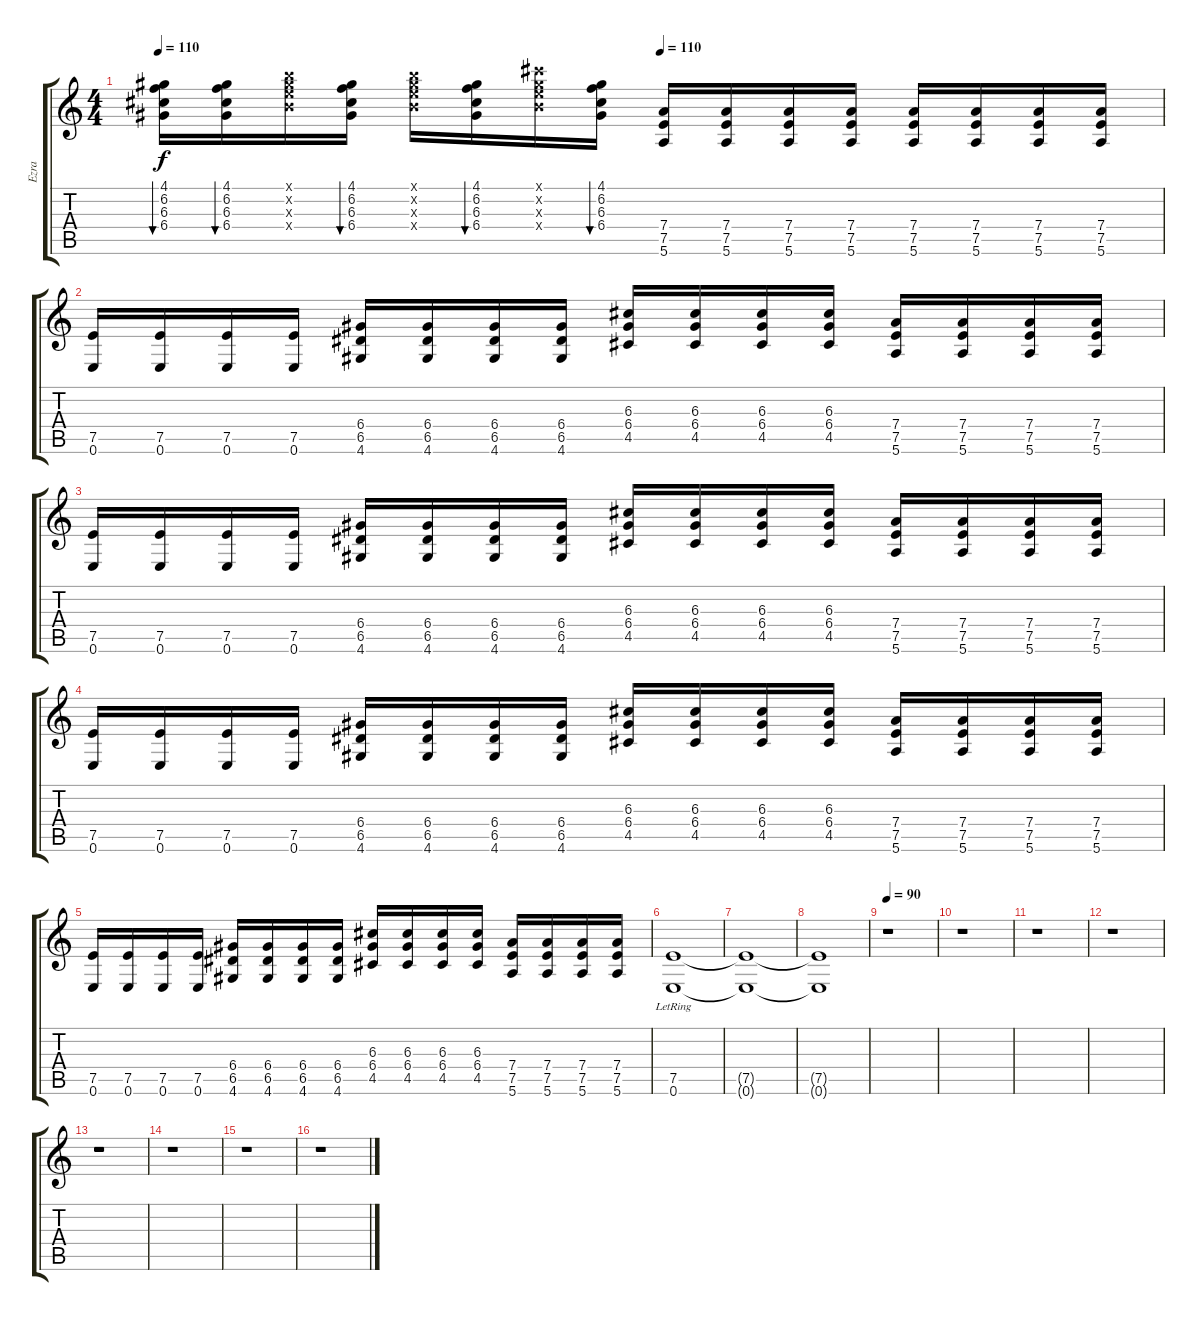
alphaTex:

\track ("Ezra " "Ezra ") {instrument distortionguitar}
\staff {score tabs}
\tuning (E4 B3 G3 D3 A2 E2) {hide}
\ts (4 4)
\tempo 110
\tempo (110 0.5)
\clef g2
\ks c
(4.1 6.2 6.3 6.4).16{bu 60 dy f} (4.1 6.2 6.3 6.4).16{bu 60} (7.1{x} 9.2{x} 9.3{x} 9.4{x}).16 (4.1 6.2 6.3 6.4).16{bu 60} (7.1{x} 9.2{x} 9.3{x} 9.4{x}).16 (4.1 6.2 6.3 6.4).16{bu 60} (9.1{x} 9.2{x} 9.3{x} 9.4{x}).16 (4.1 6.2 6.3 6.4).16{bu 60} (7.4 7.5 5.6).16{volume 14 instrument distortionguitar} (7.4 7.5 5.6).16 (7.4 7.5 5.6).16 (7.4 7.5 5.6).16 (7.4 7.5 5.6).16 (7.4 7.5 5.6).16 (7.4 7.5 5.6).16 (7.4 7.5 5.6).16 |
(7.5 0.6).16 (7.5 0.6).16 (7.5 0.6).16 (7.5 0.6).16 (6.4 6.5 4.6).16 (6.4 6.5 4.6).16 (6.4 6.5 4.6).16 (6.4 6.5 4.6).16 (6.3 6.4 4.5).16 (6.3 6.4 4.5).16 (6.3 6.4 4.5).16 (6.3 6.4 4.5).16 (7.4 7.5 5.6).16 (7.4 7.5 5.6).16 (7.4 7.5 5.6).16 (7.4 7.5 5.6).16 |
(7.5 0.6).16 (7.5 0.6).16 (7.5 0.6).16 (7.5 0.6).16 (6.4 6.5 4.6).16 (6.4 6.5 4.6).16 (6.4 6.5 4.6).16 (6.4 6.5 4.6).16 (6.3 6.4 4.5).16 (6.3 6.4 4.5).16 (6.3 6.4 4.5).16 (6.3 6.4 4.5).16 (7.4 7.5 5.6).16 (7.4 7.5 5.6).16 (7.4 7.5 5.6).16 (7.4 7.5 5.6).16 |
(7.5 0.6).16 (7.5 0.6).16 (7.5 0.6).16 (7.5 0.6).16 (6.4 6.5 4.6).16 (6.4 6.5 4.6).16 (6.4 6.5 4.6).16 (6.4 6.5 4.6).16 (6.3 6.4 4.5).16 (6.3 6.4 4.5).16 (6.3 6.4 4.5).16 (6.3 6.4 4.5).16 (7.4 7.5 5.6).16 (7.4 7.5 5.6).16 (7.4 7.5 5.6).16 (7.4 7.5 5.6).16 |
(7.5 0.6).16 (7.5 0.6).16 (7.5 0.6).16 (7.5 0.6).16 (6.4 6.5 4.6).16 (6.4 6.5 4.6).16 (6.4 6.5 4.6).16 (6.4 6.5 4.6).16 (6.3 6.4 4.5).16 (6.3 6.4 4.5).16 (6.3 6.4 4.5).16 (6.3 6.4 4.5).16 (7.4 7.5 5.6).16 (7.4 7.5 5.6).16 (7.4 7.5 5.6).16 (7.4 7.5 5.6).16 |
(7.5{lr} 0.6{lr}).1 |
(7.5{t} 0.6{t}).1 |
(7.5{t} 0.6{t}).1 |
\tempo 90
r.1 |
r.1 |
r.1 |
r.1 |
r.1 |
r.1 |
r.1 |
r.1
